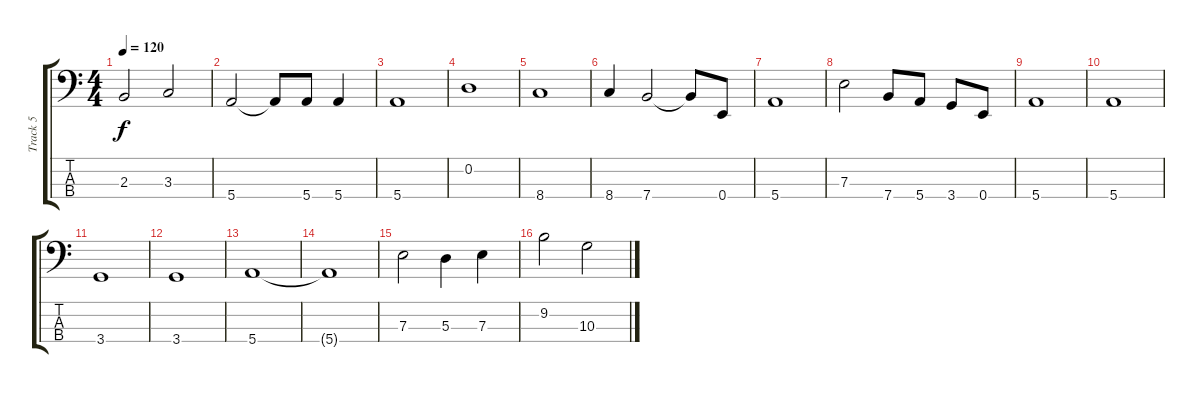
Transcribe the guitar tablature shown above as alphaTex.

\track ("Track 5" "Track 5") {instrument acousticguitarsteel}
\staff {score tabs}
\tuning (G2 D2 A1 E1) {hide}
\ts (4 4)
\tempo 120
\clef f4
\ks c
2.3.2{dy f} 3.3.2 |
5.4.2 5.4{t}.8 5.4.8 5.4.4 |
5.4.1 |
0.2.1 |
8.4.1 |
8.4.4 7.4.2 7.4{t}.8 0.4.8 |
5.4.1 |
7.3.2 7.4.8 5.4.8 3.4.8 0.4.8 |
5.4.1 |
5.4.1 |
3.4.1 |
3.4.1 |
5.4.1 |
5.4{t}.1 |
7.3.2 5.3.4 7.3.4 |
9.2.2 10.3.2
